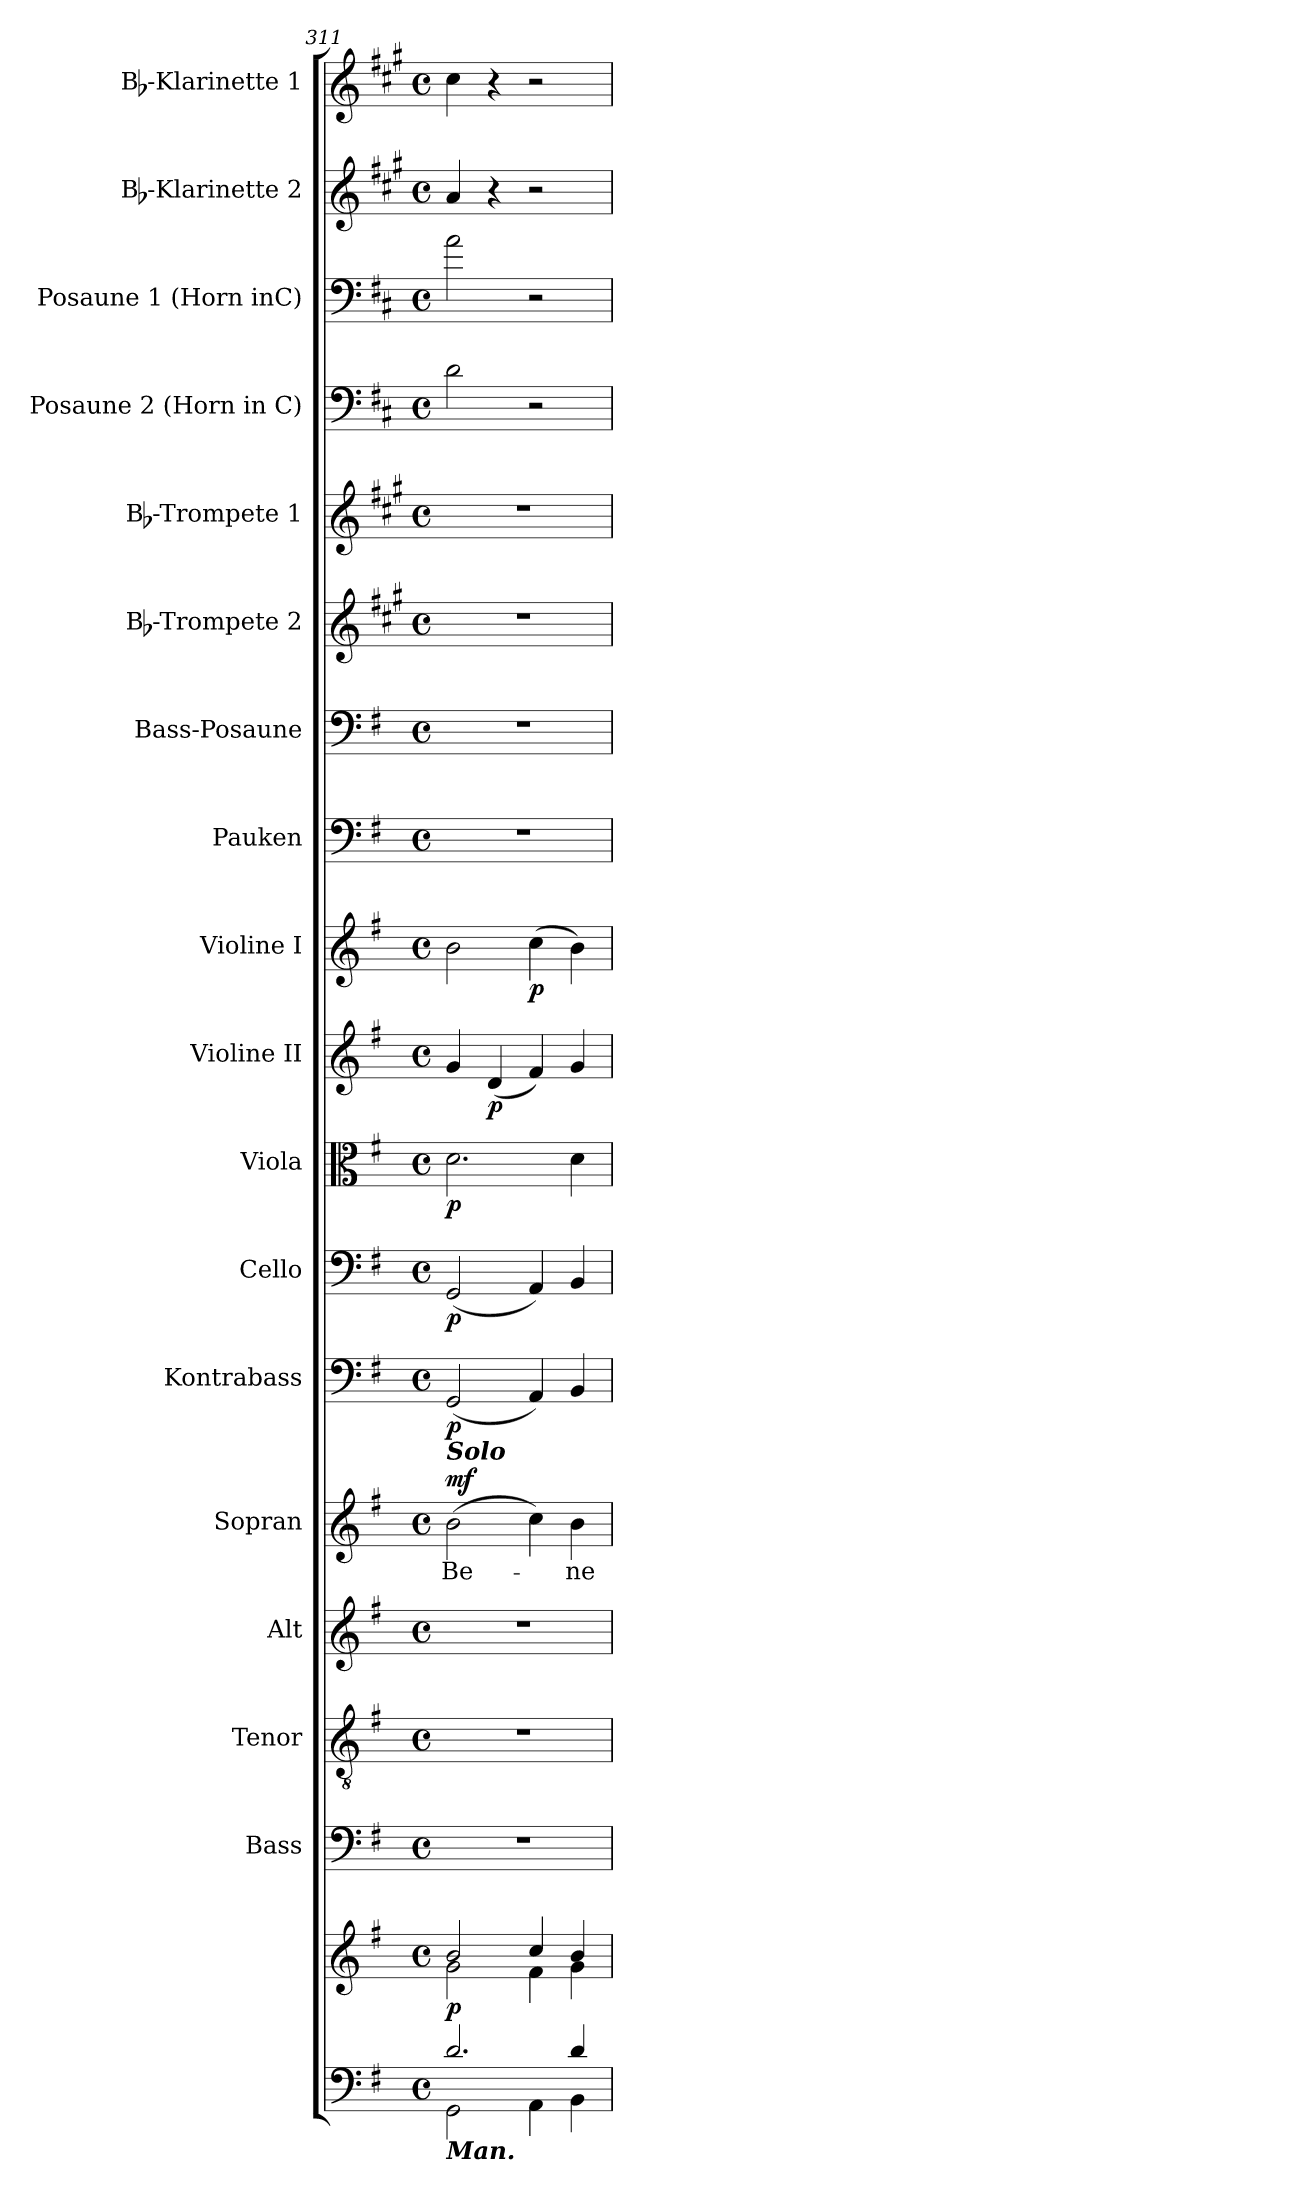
**kern	**kern	**dynam	**kern	**kern	**kern	**kern	**text	**dynam	**kern	**dynam	**kern	**dynam	**kern	**dynam	**kern	**dynam	**kern	**dynam	**kern	**kern	**kern	**kern	**kern	**kern	**kern	**kern
*part18	*part18	*part18	*part17	*part16	*part15	*part14	*part14	*part14	*part13	*part13	*part12	*part12	*part11	*part11	*part10	*part10	*part9	*part9	*part8	*part7	*part6	*part5	*part4	*part3	*part2	*part1
*staff19	*staff18	*staff18/19	*staff17	*staff16	*staff15	*staff14	*staff14	*staff14	*staff13	*staff13	*staff12	*staff12	*staff11	*staff11	*staff10	*staff10	*staff9	*staff9	*staff8	*staff7	*staff6	*staff5	*staff4	*staff3	*staff2	*staff1
*	*	*	*I"Bass	*I"Tenor	*I"Alt	*I"Sopran	*	*	*I"Kontrabass	*	*I"Cello	*	*I"Viola	*	*I"Violine II	*	*I"Violine I	*	*I"Pauken	*I"Bass-Posaune	*I"Bb-Trompete 2	*I"Bb-Trompete 1	*I"Posaune 2 (Horn in C)	*I"Posaune 1 (Horn inC)	*I"Bb-Klarinette 2	*I"Bb-Klarinette 1
*	*	*	*I'B.	*I'T.	*I'A.	*I'S.	*	*	*I'Kb.	*	*	*	*I'Vla.	*	*I'Vl. II	*	*I'Vl. I	*	*I'Pk.	*I'B-Pos.	*I'Bb Trp. 2	*I'Bb Trp. 1	*I'Pos. 2	*I'Pos. 1	*I'Bb Kl. 2	*I'Bb Kl. 1
*clefF4	*clefG2	*	*clefF4	*clefGv2	*clefG2	*clefG2	*	*	*clefF4	*	*clefF4	*	*clefC3	*	*clefG2	*	*clefG2	*	*clefF4	*clefF4	*clefG2	*clefG2	*clefF4	*clefF4	*clefG2	*clefG2
*	*	*	*	*	*	*	*	*	*ITrd7c12	*	*	*	*	*	*	*	*	*	*	*	*ITrd1c2	*ITrd1c2	*ITrd4c7	*ITrd4c7	*ITrd1c2	*ITrd1c2
*k[f#]	*k[f#]	*	*k[f#]	*k[f#]	*k[f#]	*k[f#]	*	*	*k[f#]	*	*k[f#]	*	*k[f#]	*	*k[f#]	*	*k[f#]	*	*k[f#]	*k[f#]	*k[f#]	*k[f#]	*k[f#]	*k[f#]	*k[f#]	*k[f#]
*G:	*G:	*	*G:	*G:	*G:	*G:	*	*	*G:	*	*G:	*	*G:	*	*G:	*	*G:	*	*G:	*G:	*G:	*G:	*G:	*G:	*G:	*G:
*M4/4	*M4/4	*	*M4/4	*M4/4	*M4/4	*M4/4	*	*	*M4/4	*	*M4/4	*	*M4/4	*	*M4/4	*	*M4/4	*	*M4/4	*M4/4	*M4/4	*M4/4	*M4/4	*M4/4	*M4/4	*M4/4
*met(c)	*met(c)	*	*met(c)	*met(c)	*met(c)	*met(c)	*	*	*met(c)	*	*met(c)	*	*met(c)	*	*met(c)	*	*met(c)	*	*met(c)	*met(c)	*met(c)	*met(c)	*met(c)	*met(c)	*met(c)	*met(c)
=311	=311	=311	=311	=311	=311	=311	=311	=311	=311	=311	=311	=311	=311	=311	=311	=311	=311	=311	=311	=311	=311	=311	=311	=311	=311	=311
*^	*^	*	*	*	*	*	*	*	*	*	*	*	*	*	*	*	*	*	*	*	*	*	*	*	*	*
!	!	!	!	!	!	!	!	!LO:TX:a:Bi:t=Solo	!	!	!	!	!	!	!	!	!	!	!	!	!	!	!	!	!	!	!	!
!LO:TX:b:Bi:t=Man.	!	!	!	!	!	!	!	!	!	!	!	!	!	!	!	!	!	!	!	!	!	!	!	!	!	!	!	!
!	!	!	!	!LO:DY:b	!	!	!	!	!LO:LY:b	!LO:DY:a	!	!LO:DY:b	!	!LO:DY:b	!	!LO:DY:b	!	!	!	!	!	!	!	!	!	!	!	!
2.d/	2GG\	2b/	2g\	p	1r	1r	1r	(>2b\	Be-	mf	(<2GGG/	p	(<2GG/	p	2.d\	p	4g/	.	2b\	.	1r	1r	1r	1r	2G\	2d\	4g/	4b\
!	!	!	!	!	!	!	!	!	!	!	!	!	!	!	!	!	!	!LO:DY:b	!	!	!	!	!	!	!	!	!	!
.	.	.	.	.	.	.	.	.	.	.	.	.	.	.	.	.	(<4d/	p	.	.	.	.	.	.	.	.	4r	4r
!	!	!	!	!	!	!	!	!	!	!	!	!	!	!	!	!	!	!	!	!LO:DY:b	!	!	!	!	!	!	!	!
.	4AA\	4cc/	4f#\	.	.	.	.	4cc\)	.	.	4AAA/)	.	4AA/)	.	.	.	4f#/)	.	(>4cc\	p	.	.	.	.	2r	2r	2r	2r
!	!	!	!	!	!	!	!	!	!LO:LY:b	!	!	!	!	!	!	!	!	!	!	!	!	!	!	!	!	!	!	!
4d/	4BB\	4b/	4g\	.	.	.	.	4b\	-ne-	.	4BBB/	.	4BB/	.	4d\	.	4g/	.	4b\)	.	.	.	.	.	.	.	.	.
*v	*v	*	*	*	*	*	*	*	*	*	*	*	*	*	*	*	*	*	*	*	*	*	*	*	*	*	*	*
*	*v	*v	*	*	*	*	*	*	*	*	*	*	*	*	*	*	*	*	*	*	*	*	*	*	*	*	*
=	=	=	=	=	=	=	=	=	=	=	=	=	=	=	=	=	=	=	=	=	=	=	=	=	=	=
*-	*-	*-	*-	*-	*-	*-	*-	*-	*-	*-	*-	*-	*-	*-	*-	*-	*-	*-	*-	*-	*-	*-	*-	*-	*-	*-
